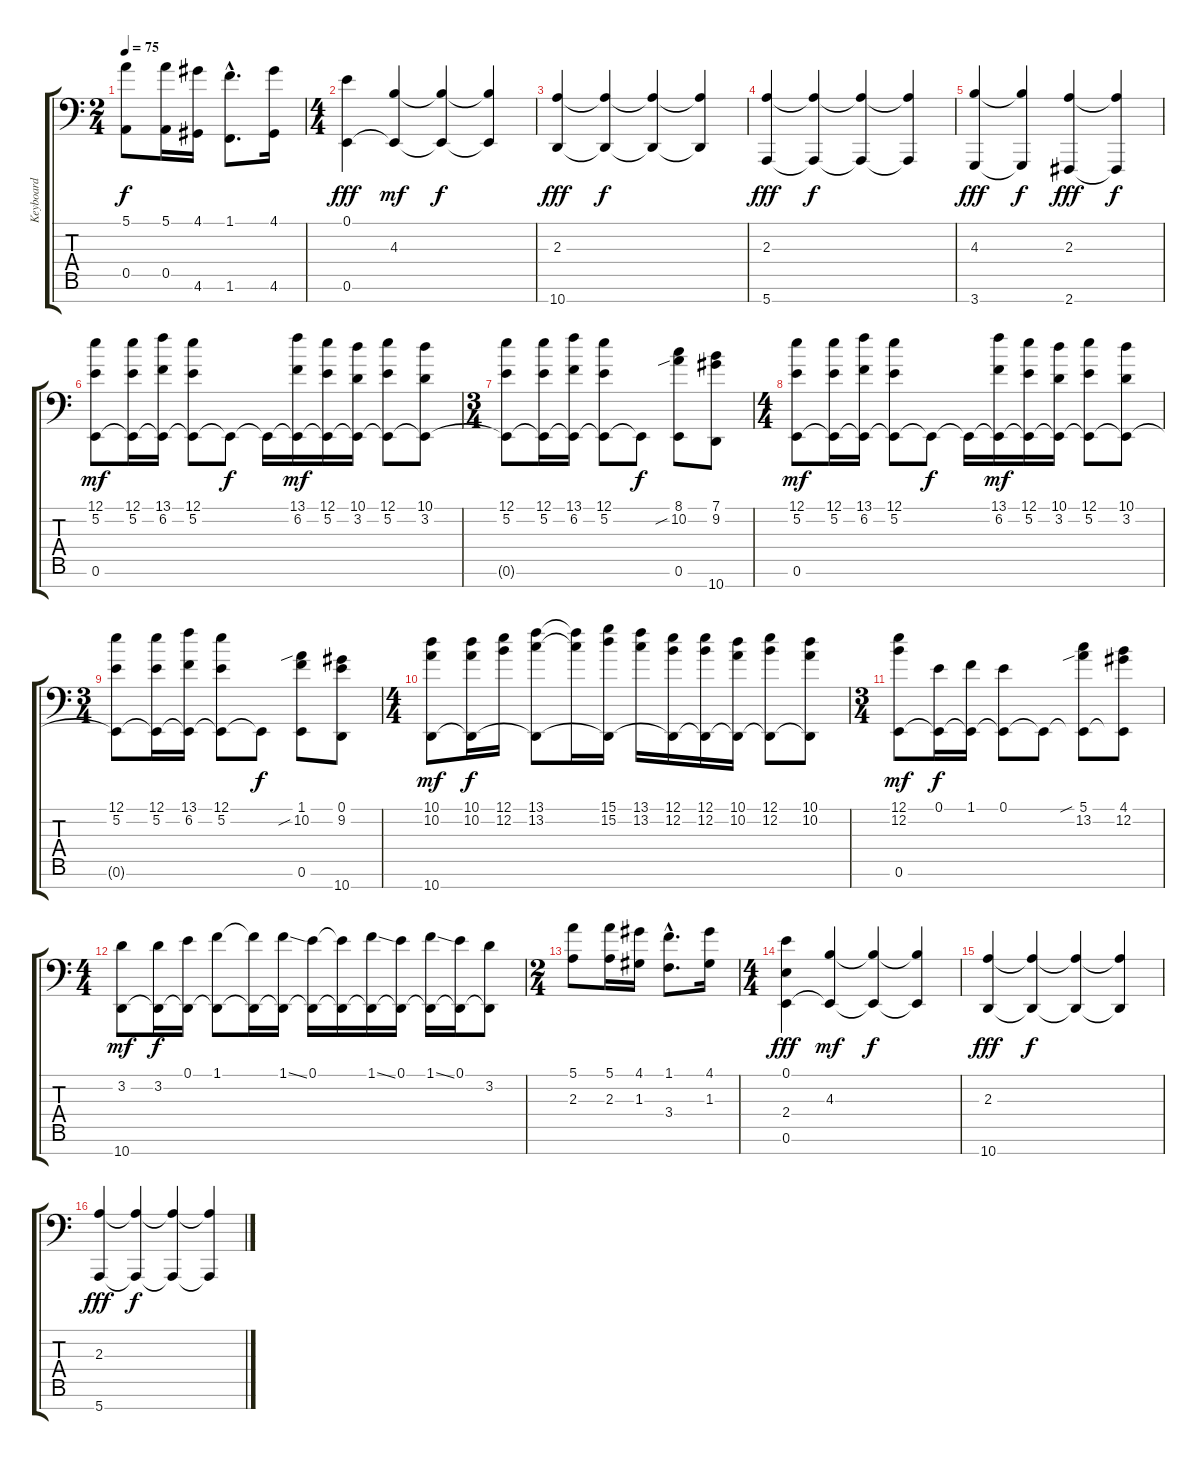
\track ("Keyboard" "Keyboard") {instrument stringensemble1}
\staff {score tabs}
\tuning (E4 B3 G3 D3 A2 E2 E1) {hide}
\ts (2 4)
\tempo 75
\clef f4
\ks c
(5.1 0.5).8{dy f} (5.1 0.5).16 (4.1 4.6).16 (1.1{hac} 1.6{hac}).8{d} (4.1 4.6).16 |
\ts (4 4)
(0.1 0.6).4{dy fff} (4.3 0.6{t}).4{dy mf} (4.3{t} 0.6{t}).4{dy f} (4.3{t} 0.6{t}).4 |
(2.3 10.7).4{dy fff} (2.3{t} 10.7{t}).4{dy f} (2.3{t} 10.7{t}).4 (2.3{t} 10.7{t}).4 |
(2.3 5.7).4{dy fff} (2.3{t} 5.7{t}).4{dy f} (2.3{t} 5.7{t}).4 (2.3{t} 5.7{t}).4 |
(4.3 3.7).4{dy fff} (4.3{t} 3.7{t}).4{dy f} (2.3 2.7).4{dy fff} (2.3{t} 2.7{t}).4{dy f} |
(12.1 5.2 0.6).8{dy mf} (12.1 5.2 0.6{t}).16 (13.1 6.2 0.6{t}).16 (12.1 5.2 0.6{t}).8 0.6{t}.8{dy f} 0.6{t}.16 (13.1 6.2 0.6{t}).16{dy mf} (12.1 5.2 0.6{t}).16 (10.1 3.2 0.6{t}).16 (12.1 5.2 0.6{t}).8 (10.1 3.2 0.6{t}).8 |
\ts (3 4)
(12.1 5.2 0.6{t}).8 (12.1 5.2 0.6{t}).16 (13.1 6.2 0.6{t}).16 (12.1 5.2 0.6{t}).8 0.6{t}.8{dy f} (8.1 10.2{sib} 0.6).8 (7.1 9.2 10.7).8 |
\ts (4 4)
(12.1 5.2 0.6).8{dy mf} (12.1 5.2 0.6{t}).16 (13.1 6.2 0.6{t}).16 (12.1 5.2 0.6{t}).8 0.6{t}.8{dy f} 0.6{t}.16 (13.1 6.2 0.6{t}).16{dy mf} (12.1 5.2 0.6{t}).16 (10.1 3.2 0.6{t}).16 (12.1 5.2 0.6{t}).8 (10.1 3.2 0.6{t}).8 |
\ts (3 4)
(12.1 5.2 0.6{t}).8 (12.1 5.2 0.6{t}).16 (13.1 6.2 0.6{t}).16 (12.1 5.2 0.6{t}).8 0.6{t}.8{dy f} (1.1 10.2{sib} 0.6).8 (0.1 9.2 10.7).8 |
\ts (4 4)
(10.1 10.2 10.7).8{dy mf} (10.1 10.2 10.7{t}).16{dy f} (12.1 12.2).16 (13.1 13.2 10.7{t}).8 (13.1{t} 13.2{t}).16 (15.1 15.2 10.7{t}).16 (13.1 13.2).16 (12.1 12.2 10.7{t}).16 (12.1 12.2 10.7{t}).16 (10.1 10.2 10.7{t}).16 (12.1 12.2 10.7{t}).8 (10.1 10.2 10.7{t}).8 |
\ts (3 4)
(12.1 12.2 0.6).8{dy mf} (0.1 0.6{t}).16{dy f} (1.1 0.6{t}).16 (0.1 0.6{t}).8 0.6{t}.8 (5.1{sib} 13.2 0.6{t}).8 (4.1 12.2 0.6{t}).8 |
\ts (4 4)
(3.2 10.7).8{dy mf} (3.2 10.7{t}).16{dy f} (0.1 10.7{t}).16 (1.1 10.7{t}).8 (1.1{t} 10.7{t}).16 (1.1{ss} 10.7{t}).16 (0.1 10.7{t}).16 (0.1{t} 10.7{t}).16 (1.1{ss} 10.7{t}).16 (0.1 10.7{t}).16 (1.1{ss} 10.7{t}).16 (0.1 10.7{t}).16 (3.2 10.7{t}).8 |
\ts (2 4)
(5.1 2.3).8 (5.1 2.3).16 (4.1 1.3).16 (1.1{hac} 3.4{hac}).8{d} (4.1 1.3).16 |
\ts (4 4)
(0.1 2.4 0.6).4{dy fff} (4.3 0.6{t}).4{dy mf} (4.3{t} 0.6{t}).4{dy f} (4.3{t} 0.6{t}).4 |
(2.3 10.7).4{dy fff} (2.3{t} 10.7{t}).4{dy f} (2.3{t} 10.7{t}).4 (2.3{t} 10.7{t}).4 |
(2.3 5.7).4{dy fff} (2.3{t} 5.7{t}).4{dy f} (2.3{t} 5.7{t}).4 (2.3{t} 5.7{t}).4
